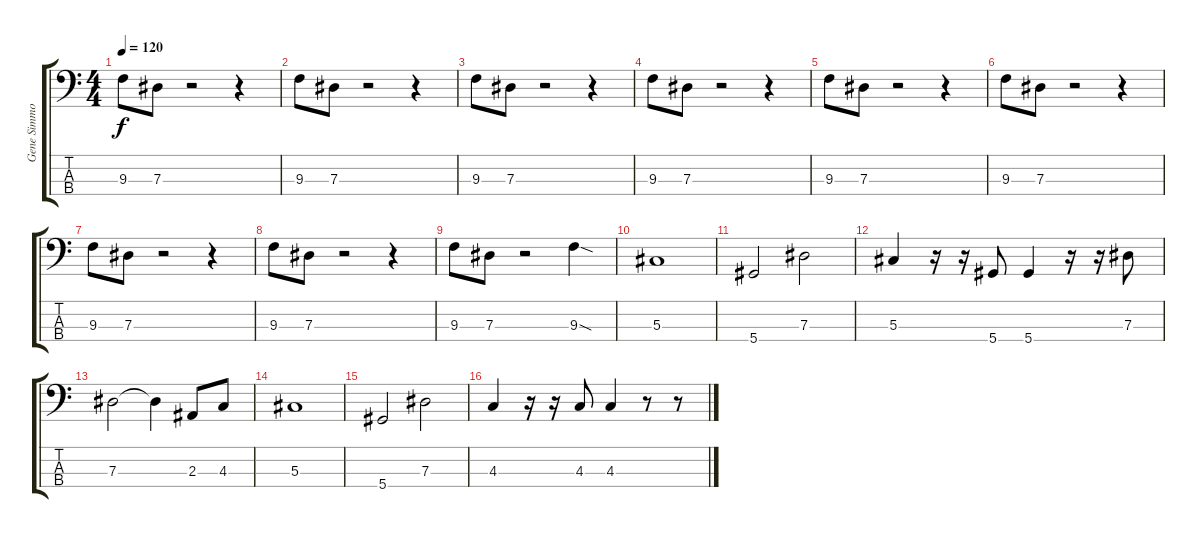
\track ("Gene Simmons" "Gene Simmo") {instrument electricbasspick}
\staff {score tabs}
\tuning (Gb2 Db2 Ab1 Eb1) {hide}
\ts (4 4)
\tempo 120
\clef f4
\ks c
9.3.8{dy f} 7.3.8 r.2 r.4 |
9.3.8 7.3.8 r.2 r.4 |
9.3.8 7.3.8 r.2 r.4 |
9.3.8 7.3.8 r.2 r.4 |
9.3.8 7.3.8 r.2 r.4 |
9.3.8 7.3.8 r.2 r.4 |
9.3.8 7.3.8 r.2 r.4 |
9.3.8 7.3.8 r.2 r.4 |
9.3.8 7.3.8 r.2 9.3{sod}.4 |
5.3.1 |
5.4.2 7.3.2 |
5.3.4 r.16 r.16 5.4.8 5.4.4 r.16 r.16 7.3.8 |
7.3.2 7.3{t}.4 2.3.8 4.3.8 |
5.3.1 |
5.4.2 7.3.2 |
4.3.4 r.16 r.16 4.3.8 4.3.4 r.8 r.8
